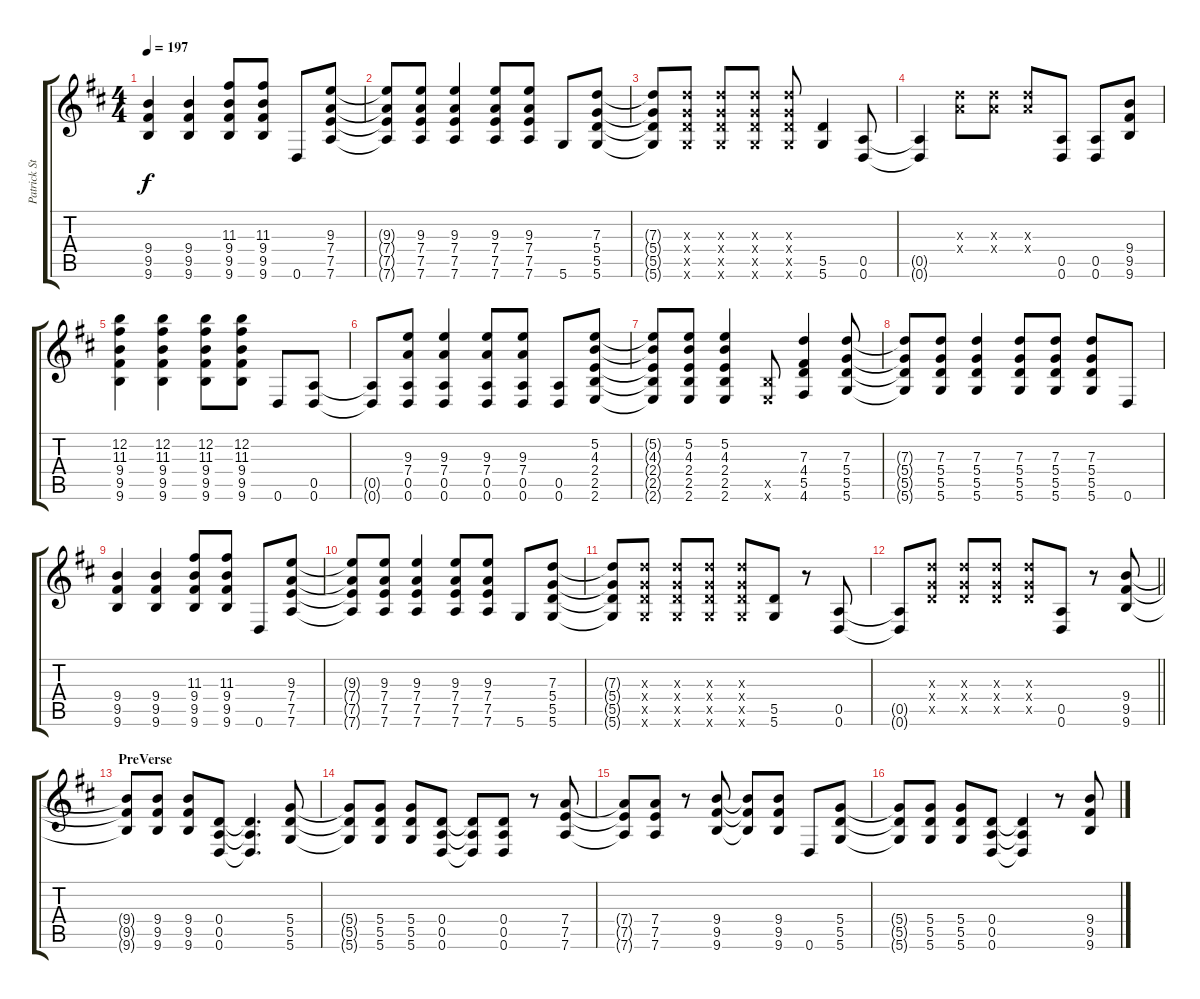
\track ("Patrick Stump (Rhythm Guitar)" "Patrick St") {instrument distortionguitar}
\staff {score tabs}
\tuning (E4 B3 G3 D3 A2 D2) {hide}
\ts (4 4)
\tempo 197
\clef g2
\ks d
(9.4 9.5 9.6).4{dy f} (9.4 9.5 9.6).4 (11.3 9.4 9.5 9.6).8 (11.3 9.4 9.5 9.6).8 0.6.8 (9.3 7.4 7.5 7.6).8 |
(9.3{t} 7.4{t} 7.5{t} 7.6{t}).8 (9.3 7.4 7.5 7.6).8 (9.3 7.4 7.5 7.6).4 (9.3 7.4 7.5 7.6).8 (9.3 7.4 7.5 7.6).8 5.6.8 (7.3 5.4 5.5 5.6).8 |
(7.3{t} 5.4{t} 5.5{t} 5.6{t}).8 (7.3{x} 5.4{x} 5.5{x} 5.6{x}).8 (7.3{x} 5.4{x} 5.5{x} 5.6{x}).8 (7.3{x} 5.4{x} 5.5{x} 5.6{x}).8 (7.3{x} 5.4{x} 5.5{x} 5.6{x}).8 (5.5 5.6).4 (0.5 0.6).8 |
(0.5{t} 0.6{t}).4 (7.3{x} 7.4{x}).8 (7.3{x} 7.4{x}).8 (7.3{x} 7.4{x}).8 (0.5 0.6).8 (0.5 0.6).8 (9.4 9.5 9.6).8 |
(12.2 11.3 9.4 9.5 9.6).4 (12.2 11.3 9.4 9.5 9.6).4 (12.2 11.3 9.4 9.5 9.6).8 (12.2 11.3 9.4 9.5 9.6).8 0.6.8 (0.5 0.6).8 |
(0.5{t} 0.6{t}).8 (9.3 7.4 0.5 0.6).8 (9.3 7.4 0.5 0.6).4 (9.3 7.4 0.5 0.6).8 (9.3 7.4 0.5 0.6).8 (0.5 0.6).8 (5.2 4.3 2.4 2.5 2.6).8 |
(5.2{t} 4.3{t} 2.4{t} 2.5{t} 2.6{t}).8 (5.2 4.3 2.4 2.5 2.6).8 (5.2 4.3 2.4 2.5 2.6).4 (2.5{x} 2.6{x}).8 (7.3 4.4 5.5 4.6).4 (7.3 5.4 5.5 5.6).8 |
(7.3{t} 5.4{t} 5.5{t} 5.6{t}).8 (7.3 5.4 5.5 5.6).8 (7.3 5.4 5.5 5.6).4 (7.3 5.4 5.5 5.6).8 (7.3 5.4 5.5 5.6).8 (7.3 5.4 5.5 5.6).8 0.6.8 |
(9.4 9.5 9.6).4 (9.4 9.5 9.6).4 (11.3 9.4 9.5 9.6).8 (11.3 9.4 9.5 9.6).8 0.6.8 (9.3 7.4 7.5 7.6).8 |
(9.3{t} 7.4{t} 7.5{t} 7.6{t}).8 (9.3 7.4 7.5 7.6).8 (9.3 7.4 7.5 7.6).4 (9.3 7.4 7.5 7.6).8 (9.3 7.4 7.5 7.6).8 5.6.8 (7.3 5.4 5.5 5.6).8 |
(7.3{t} 5.4{t} 5.5{t} 5.6{t}).8 (7.3{x} 5.4{x} 5.5{x} 5.6{x}).8 (7.3{x} 5.4{x} 5.5{x} 5.6{x}).8 (7.3{x} 5.4{x} 5.5{x} 5.6{x}).8 (7.3{x} 5.4{x} 5.5{x} 5.6{x}).8 (5.5 5.6).8 r.8 (0.5 0.6).8 |
\barLineRight lightlight
(0.5{t} 0.6{t}).8 (7.3{x} 5.4{x} 5.5{x}).8 (7.3{x} 5.4{x} 5.5{x}).8 (7.3{x} 5.4{x} 5.5{x}).8 (7.3{x} 5.4{x} 5.5{x}).8 (0.5 0.6).8 r.8 (9.4 9.5 9.6).8 |
\section ("" "PreVerse")
(9.4{t} 9.5{t} 9.6{t}).8 (9.4 9.5 9.6).8 (9.4 9.5 9.6).8 (0.4 0.5 0.6).8 (0.4{t} 0.5{t} 0.6{t}).4{d} (5.4 5.5 5.6).8 |
(5.4{t} 5.5{t} 5.6{t}).8 (5.4 5.5 5.6).8 (5.4 5.5 5.6).8 (0.4 0.5 0.6).8 (0.4{t} 0.5{t} 0.6{t}).8 (0.4 0.5 0.6).8 r.8 (7.4 7.5 7.6).8 |
(7.4{t} 7.5{t} 7.6{t}).8 (7.4 7.5 7.6).8 r.8 (9.4 9.5 9.6).8 (9.4{t} 9.5{t} 9.6{t}).8 (9.4 9.5 9.6).8 0.6.8 (5.4 5.5 5.6).8 |
(5.4{t} 5.5{t} 5.6{t}).8 (5.4 5.5 5.6).8 (5.4 5.5 5.6).8 (0.4 0.5 0.6).8 (0.4{t} 0.5{t} 0.6{t}).4 r.8 (9.4 9.5 9.6).8
